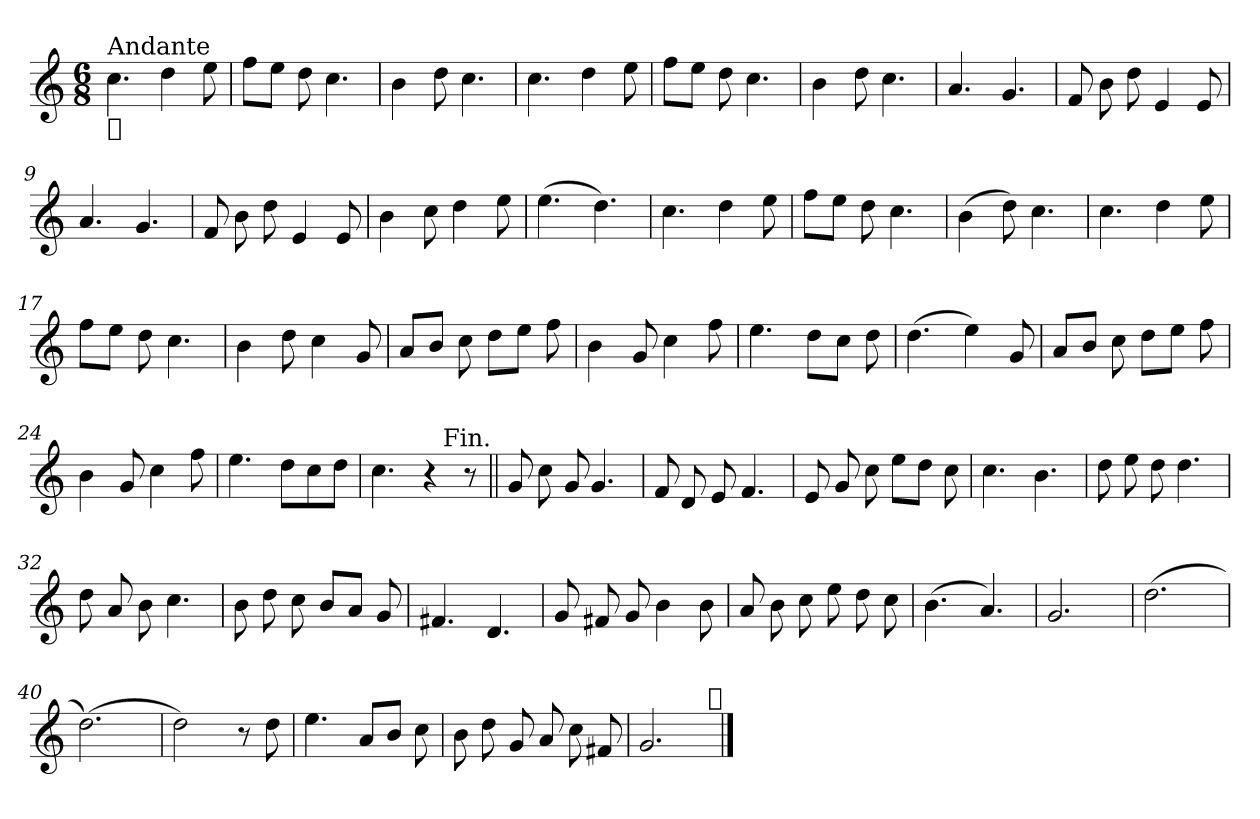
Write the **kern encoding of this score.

**kern
*part1
*staff1
*clefG2
*k[]
*C:
*M6/8
=1
!LO:TX:a:t=Andante
!LO:TX:b:t=𝄋
4.cc\
4dd\
8ee\
=2
8ff\L
8ee\J
8dd\
4.cc\
=3
4b\
8dd\
4.cc\
=4
4.cc\
4dd\
8ee\
=5
8ff\L
8ee\J
8dd\
4.cc\
=6
4b\
8dd\
4.cc\
=7
4.a/
4.g/
!!LO:LB:g=z
=8
8f/
8b\
8dd\
4e/
8e/
=9
4.a/
4.g/
=10
8f/
8b\
8dd\
4e/
8e/
=11
4b\
8cc\
4dd\
8ee\
=12
(>4.ee\
4.dd\)
=13
4.cc\
4dd\
8ee\
=14
8ff\L
8ee\J
8dd\
4.cc\
!!LO:LB:g=z
=15
(>4b\
8dd\)
4.cc\
=16
4.cc\
4dd\
8ee\
=17
8ff\L
8ee\J
8dd\
4.cc\
=18
4b\
8dd\
4cc\
8g/
=19
8a/L
8b/J
8cc\
8dd\L
8ee\J
8ff\
=20
4b\
8g/
4cc\
8ff\
=21
4.ee\
8dd\L
8cc\J
8dd\
!!LO:LB:g=z
=22
(>4.dd\
4ee\)
8g/
=23
8a/L
8b/J
8cc\
8dd\L
8ee\J
8ff\
=24
4b\
8g/
4cc\
8ff\
=25
4.ee\
8dd\L
8cc\
8dd\J
=26
4.cc\
4r
8r
!LO:TX:a:rj:t=Fin.
=27||
8g/
8cc\
8g/
4.g/
=28
8f/
8d/
8e/
4.f/
!!LO:LB:g=z
=29
8e/
8g/
8cc\
8ee\L
8dd\J
8cc\
=30
4.cc\
4.b\
=31
8dd\
8ee\
8dd\
4.dd\
=32
8dd\
8a/
8b\
4.cc\
=33
8b\
8dd\
8cc\
8b/L
8a/J
8g/
=34
4.f#X/
4.d/
!!LO:LB:g=z
=35
8g/
8f#X/
8g/
4b\
8b\
=36
8a/
8b\
8cc\
8ee\
8dd\
8cc\
=37
(>4.b\
4.a/)
=38
2.g/
=39
(>2.dd\
=40
(>2.dd\)
=41
2dd\)
8r
8dd\
!!LO:LB:g=z
=42
4.ee\
8a/L
8b/J
8cc\
=43
8b\
8dd\
8g/
8a/
8cc\
8f#X/
=44
2.g/
!LO:TX:a:t=𝄋
==
*-
